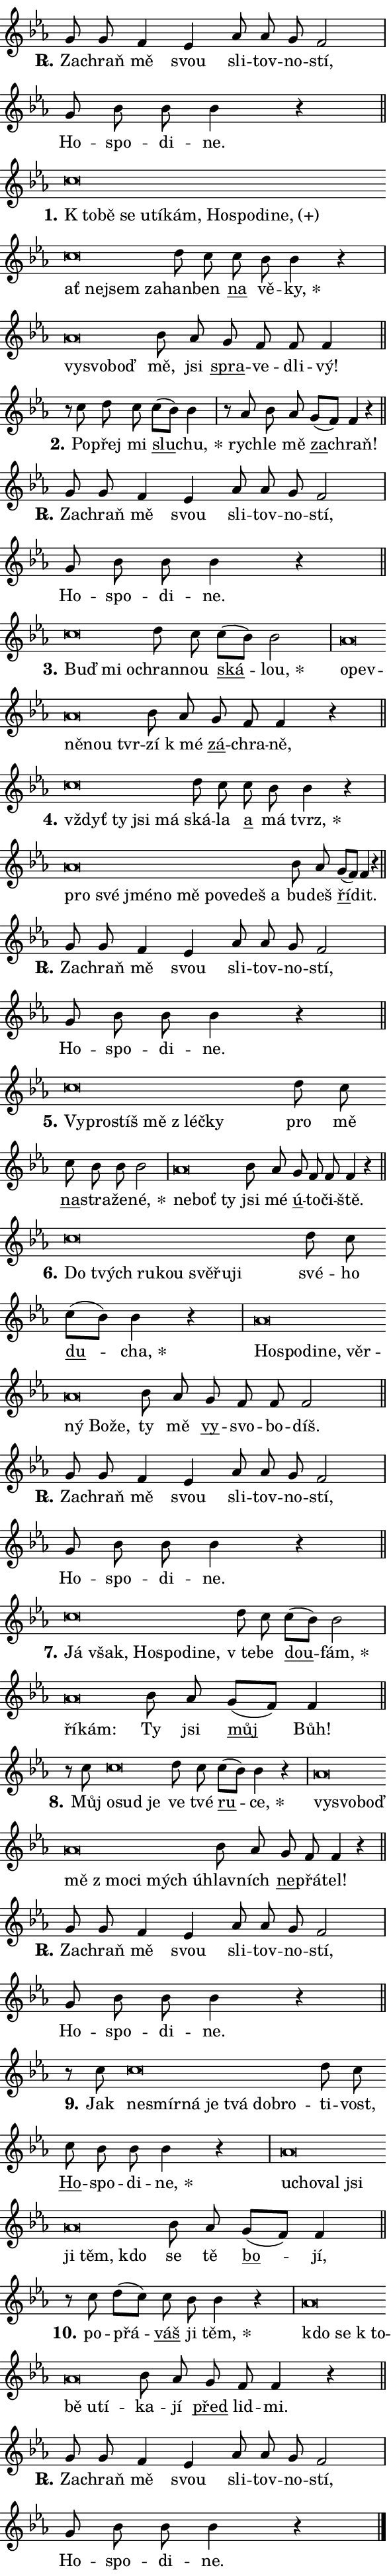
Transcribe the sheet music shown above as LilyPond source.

\version "2.24.0"
\header { tagline = "" }
\paper {
  indent = 0\cm
  top-margin = 0\cm
  right-margin = 0.13\cm % to fit lyric hyphens
  bottom-margin = 0\cm
  left-margin = 0\cm
  paper-width = 10\cm
  page-breaking = #ly:one-page-breaking
  system-system-spacing.basic-distance = #11
  score-system-spacing.basic-distance = #11
  ragged-last = ##f
}


%% Author: Thomas Morley
%% https://lists.gnu.org/archive/html/lilypond-user/2020-05/msg00002.html
#(define (line-position grob)
"Returns position of @var[grob} in current system:
   @code{'start}, if at first time-step
   @code{'end}, if at last time-step
   @code{'middle} otherwise
"
  (let* ((col (ly:item-get-column grob))
         (ln (ly:grob-object col 'left-neighbor))
         (rn (ly:grob-object col 'right-neighbor))
         (col-to-check-left (if (ly:grob? ln) ln col))
         (col-to-check-right (if (ly:grob? rn) rn col))
         (break-dir-left
           (and
             (ly:grob-property col-to-check-left 'non-musical #f)
             (ly:item-break-dir col-to-check-left)))
         (break-dir-right
           (and
             (ly:grob-property col-to-check-right 'non-musical #f)
             (ly:item-break-dir col-to-check-right))))
        (cond ((eqv? 1 break-dir-left) 'start)
              ((eqv? -1 break-dir-right) 'end)
              (else 'middle))))

#(define (tranparent-at-line-position vctor)
  (lambda (grob)
  "Relying on @code{line-position} select the relevant enry from @var{vctor}.
Used to determine transparency,"
    (case (line-position grob)
      ((end) (not (vector-ref vctor 0)))
      ((middle) (not (vector-ref vctor 1)))
      ((start) (not (vector-ref vctor 2))))))

noteHeadBreakVisibility =
#(define-music-function (break-visibility)(vector?)
"Makes @code{NoteHead}s transparent relying on @var{break-visibility}"
#{
  \override NoteHead.transparent =
    #(tranparent-at-line-position break-visibility)
#})

#(define delete-ledgers-for-transparent-note-heads
  (lambda (grob)
    "Reads whether a @code{NoteHead} is transparent.
If so this @code{NoteHead} is removed from @code{'note-heads} from
@var{grob}, which is supposed to be @code{LedgerLineSpanner}.
As a result ledgers are not printed for this @code{NoteHead}"
    (let* ((nhds-array (ly:grob-object grob 'note-heads))
           (nhds-list
             (if (ly:grob-array? nhds-array)
                 (ly:grob-array->list nhds-array)
                 '()))
           ;; Relies on the transparent-property being done before
           ;; Staff.LedgerLineSpanner.after-line-breaking is executed.
           ;; This is fragile ...
           (to-keep
             (remove
               (lambda (nhd)
                 (ly:grob-property nhd 'transparent #f))
               nhds-list)))
      ;; TODO find a better method to iterate over grob-arrays, similiar
      ;; to filter/remove etc for lists
      ;; For now rebuilt from scratch
      (set! (ly:grob-object grob 'note-heads)  '())
      (for-each
        (lambda (nhd)
          (ly:pointer-group-interface::add-grob grob 'note-heads nhd))
        to-keep))))

squashNotes = {
  \override NoteHead.X-extent = #'(-0.2 . 0.2)
  \override NoteHead.Y-extent = #'(-0.75 . 0)
  \override NoteHead.stencil =
    #(lambda (grob)
       (let ((pos (ly:grob-property grob 'staff-position)))
         (begin
           (if (< pos -7) (display "ERROR: Lower brevis then expected\n") (display ""))
           (if (<= pos -6) ly:text-interface::print ly:note-head::print))))
}
unSquashNotes = {
  \revert NoteHead.X-extent
  \revert NoteHead.Y-extent
  \revert NoteHead.stencil
}

hideNotes = \noteHeadBreakVisibility #begin-of-line-visible
unHideNotes = \noteHeadBreakVisibility #all-visible

% work-around for resetting accidentals
% https://lilypond.org/doc/v2.23/Documentation/notation/displaying-rhythms#unmetered-music
cadenzaMeasure = {
  \cadenzaOff
  \partial 1024 s1024
  \cadenzaOn
}

#(define-markup-command (accent layout props text) (markup?)
  "Underline accented syllable"
  (interpret-markup layout props
    #{\markup \override #'(offset . 4.3) \underline { #text }#}))

responsum = \markup \concat {
  "R" \hspace #-1.05 \path #0.1 #'((moveto 0 0.07) (lineto 0.9 0.8)) \hspace #0.05 "."
}

spaceSize = #0.6828661417322834 % exact space size for TeX Gyre Schola

\layout {
  \context {
    \Staff
    \remove "Time_signature_engraver"
    \override LedgerLineSpanner.after-line-breaking = #delete-ledgers-for-transparent-note-heads
  }
  \context {
    \Lyrics {
      \override LyricSpace.minimum-distance = \spaceSize
      \override LyricText.font-name = #"TeX Gyre Schola"
      \override LyricText.font-size = 1
      \override StanzaNumber.font-name = #"TeX Gyre Schola Bold"
      \override StanzaNumber.font-size = 1
    }
  }
  \context {
    \Score 
    \override NoteHead.text =
      #(lambda (grob) 
        (let ((pos (ly:grob-property grob 'staff-position)))
          #{\markup {
            \combine
              \halign #-0.55 \raise #(if (= pos -6) 0 0.5) \override #'(thickness . 2) \draw-line #'(3.2 . 0)
              \musicglyph "noteheads.sM1"
          }#}))
  }
}

% magnetic-lyrics.ily
%
%   written by
%     Jean Abou Samra <jean@abou-samra.fr>
%     Werner Lemberg <wl@gnu.org>
%
%   adapted by
%     Jiri Hon <jiri.hon@gmail.com>
%
% Version 2022-Apr-15

% https://www.mail-archive.com/lilypond-user@gnu.org/msg149350.html

#(define (Left_hyphen_pointer_engraver context)
   "Collect syllable-hyphen-syllable occurrences in lyrics and store
them in properties.  This engraver only looks to the left.  For
example, if the lyrics input is @code{foo -- bar}, it does the
following.

@itemize @bullet
@item
Set the @code{text} property of the @code{LyricHyphen} grob between
@q{foo} and @q{bar} to @code{foo}.

@item
Set the @code{left-hyphen} property of the @code{LyricText} grob with
text @q{foo} to the @code{LyricHyphen} grob between @q{foo} and
@q{bar}.
@end itemize

Use this auxiliary engraver in combination with the
@code{lyric-@/text::@/apply-@/magnetic-@/offset!} hook."
   (let ((hyphen #f)
         (text #f))
     (make-engraver
      (acknowledgers
       ((lyric-syllable-interface engraver grob source-engraver)
        (set! text grob)))
      (end-acknowledgers
       ((lyric-hyphen-interface engraver grob source-engraver)
        ;(when (not (grob::has-interface grob 'lyric-space-interface))
          (set! hyphen grob)));)
      ((stop-translation-timestep engraver)
       (when (and text hyphen)
         (ly:grob-set-object! text 'left-hyphen hyphen))
       (set! text #f)
       (set! hyphen #f)))))

#(define (lyric-text::apply-magnetic-offset! grob)
   "If the space between two syllables is less than the value in
property @code{LyricText@/.details@/.squash-threshold}, move the right
syllable to the left so that it gets concatenated with the left
syllable.

Use this function as a hook for
@code{LyricText@/.after-@/line-@/breaking} if the
@code{Left_@/hyphen_@/pointer_@/engraver} is active."
   (let ((hyphen (ly:grob-object grob 'left-hyphen #f)))
     (when hyphen
       (let ((left-text (ly:spanner-bound hyphen LEFT)))
         (when (grob::has-interface left-text 'lyric-syllable-interface)
           (let* ((common (ly:grob-common-refpoint grob left-text X))
                  (this-x-ext (ly:grob-extent grob common X))
                  (left-x-ext
                   (begin
                     ;; Trigger magnetism for left-text.
                     (ly:grob-property left-text 'after-line-breaking)
                     (ly:grob-extent left-text common X)))
                  ;; `delta` is the gap width between two syllables.
                  (delta (- (interval-start this-x-ext)
                            (interval-end left-x-ext)))
                  (details (ly:grob-property grob 'details))
                  (threshold (assoc-get 'squash-threshold details 0.2)))
             (when (< delta threshold)
               (let* (;; We have to manipulate the input text so that
                      ;; ligatures crossing syllable boundaries are not
                      ;; disabled.  For languages based on the Latin
                      ;; script this is essentially a beautification.
                      ;; However, for non-Western scripts it can be a
                      ;; necessity.
                      (lt (ly:grob-property left-text 'text))
                      (rt (ly:grob-property grob 'text))
                      (is-space (grob::has-interface hyphen 'lyric-space-interface))
                      (space (if is-space " " ""))
                      (extra-delta (if is-space spaceSize 0))
                      ;; Append new syllable.
                      (ltrt-space (if (and (string? lt) (string? rt))
                                (string-append lt space rt)
                                (make-concat-markup (list lt space rt))))
                      ;; Right-align `ltrt` to the right side.
                      (ltrt-space-markup (grob-interpret-markup
                               grob
                               (make-translate-markup
                                (cons (interval-length this-x-ext) 0)
                                (make-right-align-markup ltrt-space)))))
                 (begin
                   ;; Don't print `left-text`.
                   (ly:grob-set-property! left-text 'stencil #f)
                   ;; Set text and stencil (which holds all collected
                   ;; syllables so far) and shift it to the left.
                   (ly:grob-set-property! grob 'text ltrt-space)
                   (ly:grob-set-property! grob 'stencil ltrt-space-markup)
                   (ly:grob-translate-axis! grob (- (- delta extra-delta)) X))))))))))


#(define (lyric-hyphen::displace-bounds-first grob)
   ;; Make very sure this callback isn't triggered too early.
   (let ((left (ly:spanner-bound grob LEFT))
         (right (ly:spanner-bound grob RIGHT)))
     (ly:grob-property left 'after-line-breaking)
     (ly:grob-property right 'after-line-breaking)
     (ly:lyric-hyphen::print grob)))

squashThreshold = #0.4

\layout {
  \context {
    \Lyrics
    \consists #Left_hyphen_pointer_engraver
    \override LyricText.after-line-breaking =
      #lyric-text::apply-magnetic-offset!
    \override LyricHyphen.stencil = #lyric-hyphen::displace-bounds-first
    \override LyricText.details.squash-threshold = \squashThreshold
    \override LyricHyphen.minimum-distance = 0
    \override LyricHyphen.minimum-length = \squashThreshold
  }
}

squashText = \override LyricText.details.squash-threshold = 9999
unSquashText = \override LyricText.details.squash-threshold = \squashThreshold

leftText = \override LyricText.self-alignment-X = #LEFT
unLeftText = \revert LyricText.self-alignment-X

starOffset = #(lambda (grob) 
                (let ((x_offset (ly:self-alignment-interface::aligned-on-x-parent grob)))
                  (if (= x_offset 0) 0 (+ x_offset 1.2))))

star = #(define-music-function (syllable)(string?)
"Append star separator at the end of a syllable"
#{
  \once \override LyricText.X-offset = #starOffset
  \lyricmode { \markup {
    #syllable
    \override #'((font-name . "TeX Gyre Schola Bold")) \hspace #0.2 \lower #0.65 \larger "*"
  } }
#})

starAccent = #(define-music-function (syllable)(string?)
"Append star separator at the end of a syllable and make accent"
#{
  \once \override LyricText.X-offset = #starOffset
  \lyricmode { \markup {
    \accent #syllable
    \override #'((font-name . "TeX Gyre Schola Bold")) \hspace #0.2 \lower #0.65 \larger "*"
  } }
#})

breath = #(define-music-function (syllable)(string?)
"Append breathing indicator at the end of a syllable"
#{
  \lyricmode { \markup { #syllable "+" } }
#})

optionalBreath = #(define-music-function (syllable)(string?)
"Append optional breathing indicator at the end of a syllable"
#{
  \lyricmode { \markup { #syllable "(+)" } }
#})


\score {
    <<
        \new Voice = "melody" { \cadenzaOn \key es \major \relative { g'8 g f4 es \bar "" as8 as g f2 \cadenzaMeasure \bar "|" g8 bes bes bes4 r \cadenzaMeasure \bar "||" \break } }
        \new Lyrics \lyricsto "melody" { \lyricmode { \set stanza = \responsum
Za -- chraň mě svou sli -- tov -- no -- stí, Ho -- spo -- di -- ne. } }
    >>
    \layout {}
}

\score {
    <<
        \new Voice = "melody" { \cadenzaOn \key es \major \relative { \squashNotes c''\breve*1/16 \hideNotes \breve*1/16 \bar "" \breve*1/16 \bar "" \breve*1/16 \bar "" \breve*1/16 \bar "" \breve*1/16 \bar "" \breve*1/16 \bar "" \breve*1/16 \bar "" \breve*1/16 \bar "" \breve*1/16 \bar "" \breve*1/16 \bar "" \breve*1/16 \bar "" \breve*1/16 \breve*1/16 \bar "" \unHideNotes \unSquashNotes d8 c \bar "" c bes bes4 r \cadenzaMeasure \bar "|" \squashNotes as\breve*1/16 \hideNotes \breve*1/16 \breve*1/16 \bar "" \unHideNotes \unSquashNotes bes8 as \bar "" g f f f4 \cadenzaMeasure \bar "||" \break } }
        \new Lyrics \lyricsto "melody" { \lyricmode { \set stanza = "1."
\leftText "K to" -- \squashText bě se u -- tí -- kám, Ho -- spo -- di -- \optionalBreath ne, ať nej -- sem za -- \unLeftText \unSquashText han -- ben \markup \accent na vě -- \star ky, \leftText vy -- \squashText svo -- boď \unLeftText \unSquashText mě, jsi \markup \accent spra -- ve -- dli -- vý! } }
    >>
    \layout {}
}

\score {
    <<
        \new Voice = "melody" { \cadenzaOn \key es \major \relative { r8 c'' d8 c \bar "" c[( bes)] bes4 \cadenzaMeasure \bar "|" r8 as bes8 as \bar "" g[( f)] f4 r \cadenzaMeasure \bar "||" \break } }
        \new Lyrics \lyricsto "melody" { \lyricmode { \set stanza = "2."
Po -- přej mi \markup \accent slu -- \star chu, rych -- le mě \markup \accent za -- chraň! } }
    >>
    \layout {}
}

\score {
    <<
        \new Voice = "melody" { \cadenzaOn \key es \major \relative { g'8 g f4 es \bar "" as8 as g f2 \cadenzaMeasure \bar "|" g8 bes bes bes4 r \cadenzaMeasure \bar "||" \break } }
        \new Lyrics \lyricsto "melody" { \lyricmode { \set stanza = \responsum
Za -- chraň mě svou sli -- tov -- no -- stí, Ho -- spo -- di -- ne. } }
    >>
    \layout {}
}

\score {
    <<
        \new Voice = "melody" { \cadenzaOn \key es \major \relative { \squashNotes c''\breve*1/16 \hideNotes \breve*1/16 \breve*1/16 \bar "" \unHideNotes \unSquashNotes d8 c \bar "" c[( bes)] bes2 \cadenzaMeasure \bar "|" \squashNotes as\breve*1/16 \hideNotes \breve*1/16 \bar "" \breve*1/16 \bar "" \breve*1/16 \breve*1/16 \bar "" \unHideNotes \unSquashNotes bes8 as \bar "" g f f4 r \cadenzaMeasure \bar "||" \break } }
        \new Lyrics \lyricsto "melody" { \lyricmode { \set stanza = "3."
\leftText Buď \squashText mi o -- \unLeftText \unSquashText chran -- nou \markup \accent ská -- \star lou, \leftText o -- \squashText pev -- ně -- nou tvr -- \unLeftText \unSquashText zí "k mé" \markup \accent zá -- chra -- ně, } }
    >>
    \layout {}
}

\score {
    <<
        \new Voice = "melody" { \cadenzaOn \key es \major \relative { \squashNotes c''\breve*1/16 \hideNotes \breve*1/16 \bar "" \breve*1/16 \breve*1/16 \bar "" \unHideNotes \unSquashNotes d8 c \bar "" c bes bes4 r \cadenzaMeasure \bar "|" \squashNotes as\breve*1/16 \hideNotes \breve*1/16 \bar "" \breve*1/16 \bar "" \breve*1/16 \bar "" \breve*1/16 \bar "" \breve*1/16 \bar "" \breve*1/16 \bar "" \breve*1/16 \breve*1/16 \bar "" \unHideNotes \unSquashNotes bes8 as \bar "" g[( f)] f4 r \cadenzaMeasure \bar "||" \break } }
        \new Lyrics \lyricsto "melody" { \lyricmode { \set stanza = "4."
\leftText vždyť \squashText ty jsi má \unLeftText \unSquashText ská -- la \markup \accent a má \star tvrz, \leftText pro \squashText své jmé -- no mě po -- ve -- deš a \unLeftText \unSquashText bu -- deš \markup \accent ří -- dit. } }
    >>
    \layout {}
}

\score {
    <<
        \new Voice = "melody" { \cadenzaOn \key es \major \relative { g'8 g f4 es \bar "" as8 as g f2 \cadenzaMeasure \bar "|" g8 bes bes bes4 r \cadenzaMeasure \bar "||" \break } }
        \new Lyrics \lyricsto "melody" { \lyricmode { \set stanza = \responsum
Za -- chraň mě svou sli -- tov -- no -- stí, Ho -- spo -- di -- ne. } }
    >>
    \layout {}
}

\score {
    <<
        \new Voice = "melody" { \cadenzaOn \key es \major \relative { \squashNotes c''\breve*1/16 \hideNotes \breve*1/16 \bar "" \breve*1/16 \bar "" \breve*1/16 \bar "" \breve*1/16 \breve*1/16 \bar "" \unHideNotes \unSquashNotes d8 c \bar "" c bes bes bes2 \cadenzaMeasure \bar "|" \squashNotes as\breve*1/16 \hideNotes \breve*1/16 \breve*1/16 \bar "" \unHideNotes \unSquashNotes bes8 as \bar "" g f f f4 r \cadenzaMeasure \bar "||" \break } }
        \new Lyrics \lyricsto "melody" { \lyricmode { \set stanza = "5."
\leftText Vy -- \squashText pro -- stíš mě "z léč" -- ky \unLeftText \unSquashText pro mě \markup \accent na -- stra -- že -- \star né, \leftText ne -- \squashText boť ty \unLeftText \unSquashText jsi mé \markup \accent ú -- to -- či -- ště. } }
    >>
    \layout {}
}

\score {
    <<
        \new Voice = "melody" { \cadenzaOn \key es \major \relative { \squashNotes c''\breve*1/16 \hideNotes \breve*1/16 \bar "" \breve*1/16 \bar "" \breve*1/16 \bar "" \breve*1/16 \bar "" \breve*1/16 \breve*1/16 \bar "" \unHideNotes \unSquashNotes d8 c \bar "" c[( bes)] bes4 r \cadenzaMeasure \bar "|" \squashNotes as\breve*1/16 \hideNotes \breve*1/16 \bar "" \breve*1/16 \bar "" \breve*1/16 \bar "" \breve*1/16 \bar "" \breve*1/16 \bar "" \breve*1/16 \breve*1/16 \bar "" \unHideNotes \unSquashNotes bes8 as \bar "" g f f f2 \cadenzaMeasure \bar "||" \break } }
        \new Lyrics \lyricsto "melody" { \lyricmode { \set stanza = "6."
\leftText Do \squashText tvých ru -- kou svě -- řu -- ji \unLeftText \unSquashText své -- ho \markup \accent du -- \star cha, \leftText Ho -- \squashText spo -- di -- ne, věr -- ný Bo -- že, \unLeftText \unSquashText ty mě \markup \accent vy -- svo -- bo -- díš. } }
    >>
    \layout {}
}

\score {
    <<
        \new Voice = "melody" { \cadenzaOn \key es \major \relative { g'8 g f4 es \bar "" as8 as g f2 \cadenzaMeasure \bar "|" g8 bes bes bes4 r \cadenzaMeasure \bar "||" \break } }
        \new Lyrics \lyricsto "melody" { \lyricmode { \set stanza = \responsum
Za -- chraň mě svou sli -- tov -- no -- stí, Ho -- spo -- di -- ne. } }
    >>
    \layout {}
}

\score {
    <<
        \new Voice = "melody" { \cadenzaOn \key es \major \relative { \squashNotes c''\breve*1/16 \hideNotes \breve*1/16 \bar "" \breve*1/16 \bar "" \breve*1/16 \bar "" \breve*1/16 \breve*1/16 \bar "" \unHideNotes \unSquashNotes d8 c \bar "" c[( bes)] bes2 \cadenzaMeasure \bar "|" \squashNotes as\breve*1/16 \hideNotes \breve*1/16 \bar "" \unHideNotes \unSquashNotes bes8 as \bar "" g[( f)] f4 \cadenzaMeasure \bar "||" \break } }
        \new Lyrics \lyricsto "melody" { \lyricmode { \set stanza = "7."
\leftText Já \squashText však, Ho -- spo -- di -- ne, \unLeftText \unSquashText "v te" -- be \markup \accent dou -- \star fám, \leftText ří -- \squashText kám: \unLeftText \unSquashText Ty jsi \markup \accent můj Bůh! } }
    >>
    \layout {}
}

\score {
    <<
        \new Voice = "melody" { \cadenzaOn \key es \major \relative { r8 c''8 \squashNotes c\breve*1/16 \hideNotes \breve*1/16 \breve*1/16 \bar "" \unHideNotes \unSquashNotes d8 c \bar "" c[( bes)] bes4 r \cadenzaMeasure \bar "|" \squashNotes as\breve*1/16 \hideNotes \breve*1/16 \bar "" \breve*1/16 \bar "" \breve*1/16 \bar "" \breve*1/16 \bar "" \breve*1/16 \bar "" \breve*1/16 \breve*1/16 \bar "" \unHideNotes \unSquashNotes bes8 as \bar "" g f f4 r \cadenzaMeasure \bar "||" \break } }
        \new Lyrics \lyricsto "melody" { \lyricmode { \set stanza = "8."
Můj \leftText o -- \squashText sud je \unLeftText \unSquashText ve tvé \markup \accent ru -- \star ce, \leftText vy -- \squashText svo -- boď mě "z mo" -- ci mých ú -- \unLeftText \unSquashText hlav -- ních \markup \accent ne -- přá -- tel! } }
    >>
    \layout {}
}

\score {
    <<
        \new Voice = "melody" { \cadenzaOn \key es \major \relative { g'8 g f4 es \bar "" as8 as g f2 \cadenzaMeasure \bar "|" g8 bes bes bes4 r \cadenzaMeasure \bar "||" \break } }
        \new Lyrics \lyricsto "melody" { \lyricmode { \set stanza = \responsum
Za -- chraň mě svou sli -- tov -- no -- stí, Ho -- spo -- di -- ne. } }
    >>
    \layout {}
}

\score {
    <<
        \new Voice = "melody" { \cadenzaOn \key es \major \relative { r8 c''8 \squashNotes c\breve*1/16 \hideNotes \breve*1/16 \bar "" \breve*1/16 \bar "" \breve*1/16 \bar "" \breve*1/16 \bar "" \breve*1/16 \breve*1/16 \bar "" \unHideNotes \unSquashNotes d8 c \bar "" c bes bes bes4 r \cadenzaMeasure \bar "|" \squashNotes as\breve*1/16 \hideNotes \breve*1/16 \bar "" \breve*1/16 \bar "" \breve*1/16 \bar "" \breve*1/16 \bar "" \breve*1/16 \breve*1/16 \bar "" \unHideNotes \unSquashNotes bes8 as \bar "" g[( f)] f4 \cadenzaMeasure \bar "||" \break } }
        \new Lyrics \lyricsto "melody" { \lyricmode { \set stanza = "9."
Jak \leftText ne -- \squashText smír -- ná je tvá dob -- ro -- \unLeftText \unSquashText ti -- vost, \markup \accent Ho -- spo -- di -- \star ne, \leftText u -- \squashText cho -- val jsi ji těm, kdo \unLeftText \unSquashText se tě \markup \accent bo -- jí, } }
    >>
    \layout {}
}

\score {
    <<
        \new Voice = "melody" { \cadenzaOn \key es \major \relative { r8 c'' d8[( c)] \bar "" c bes bes4 r \cadenzaMeasure \bar "|" \squashNotes as\breve*1/16 \hideNotes \breve*1/16 \bar "" \breve*1/16 \bar "" \breve*1/16 \bar "" \breve*1/16 \breve*1/16 \bar "" \unHideNotes \unSquashNotes bes8 as \bar "" g f f4 r \cadenzaMeasure \bar "||" \break } }
        \new Lyrics \lyricsto "melody" { \lyricmode { \set stanza = "10."
po -- přá -- \markup \accent váš ji \star těm, \leftText kdo \squashText se "k to" -- bě u -- tí -- \unLeftText \unSquashText ka -- jí \markup \accent před lid -- mi. } }
    >>
    \layout {}
}

\score {
    <<
        \new Voice = "melody" { \cadenzaOn \key es \major \relative { g'8 g f4 es \bar "" as8 as g f2 \cadenzaMeasure \bar "|" g8 bes bes bes4 r \cadenzaMeasure \bar "||" \break } \bar "|." }
        \new Lyrics \lyricsto "melody" { \lyricmode { \set stanza = \responsum
Za -- chraň mě svou sli -- tov -- no -- stí, Ho -- spo -- di -- ne. } }
    >>
    \layout {}
}
